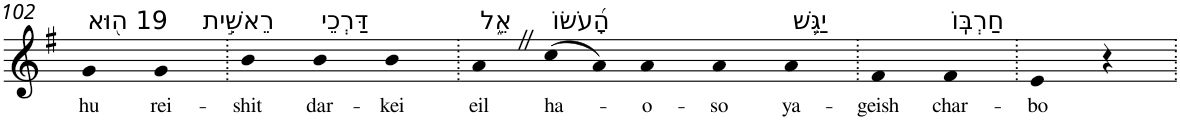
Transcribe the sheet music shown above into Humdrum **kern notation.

**kern	**text
*part1	*part1
*staff1	*staff1
*I"Piano	*
*I'Pno	*
!!LO:PB:g=z
*clefG2	*
*k[f#]	*
*G:	*
=102	=102
!LO:TX:a:t=19 ה֭וּא	!
!	!LO:LY:b
4g	hu
!LO:TX:a:t=רֵאשִׁ֣ית	!
!	!LO:LY:b
4g	rei-
=103.	=103.
!	!LO:LY:b
4b	-shit
!LO:TX:a:t=דַּרְכֵי	!
!	!LO:LY:b
4b	dar-
!	!LO:LY:b
4b	-kei
=104.	=104.
!LO:TX:a:t=אֵ֑ל	!
!	!LO:LY:b
4aZ	eil
!LO:TX:a:t=הָ֝עֹשׂוֹ	!
!	!LO:LY:b
(8cc	ha-
8a)	.
!	!LO:LY:b
4a	-o-
!	!LO:LY:b
4a	-so
!LO:TX:a:t=יַגֵּ֥שׁ	!
!	!LO:LY:b
4a	ya-
=105.	=105.
!	!LO:LY:b
4f#	-geish
!LO:TX:a:t=חַרְבּֽוֹ	!
!	!LO:LY:b
4f#	char-
=106.	=106.
!	!LO:LY:b
4e	-bo
4r	.
=.	=.
*-	*-
